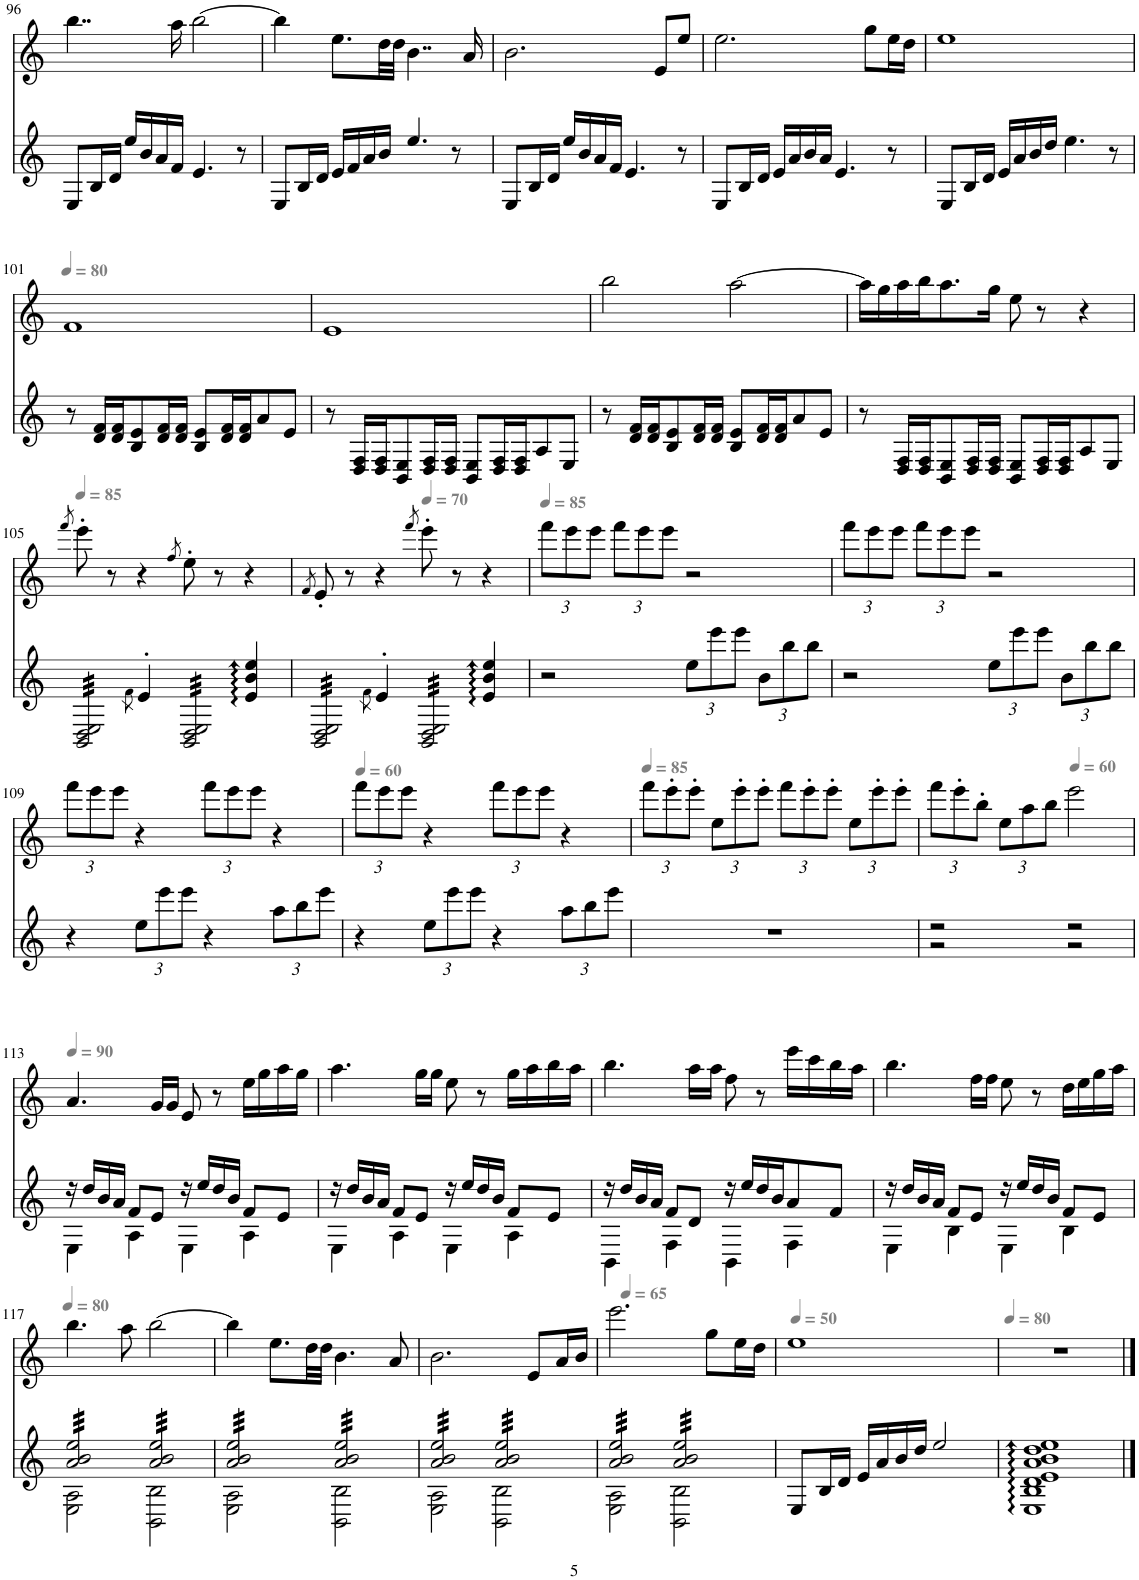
**kern	**kern
*part2	*part1
*staff2	*staff1
*I"琴	*I"尺八
!!LO:PB:g=z
*clefG2	*clefG2
*k[]	*k[]
*M4/4	*M4/4
*met(c)	*met(c)
=96	=96
8E/L	4..bb\
16B/L	.
16d/JJ	.
16ee/LL	.
16b/	.
16a/	.
16f/JJ	16aa\
4.e/	[2bb\
8r	.
=97	=97
8E/L	4bb\]
16B/L	.
16d/JJ	.
16e/LL	8.ee\L
16f/	.
16a/	.
16b/JJ	32dd\LL
.	32dd\JJJ
4.ee/	4..b\
8r	.
.	16a/
=98	=98
8E/L	2.b\
16B/L	.
16d/JJ	.
16ee/LL	.
16b/	.
16a/	.
16f/JJ	.
4.e/	.
.	8e/L
8r	8ee/J
=99	=99
8E/L	2.ee\
16B/L	.
16d/JJ	.
16e/LL	.
16a/	.
16b/	.
16a/JJ	.
4.e/	.
.	8gg\L
8r	16ee\L
.	16dd\JJ
=100	=100
8E/L	1ee
16B/L	.
16d/JJ	.
16e/LL	.
16a/	.
16b/	.
16dd/JJ	.
4.ee\	.
8r	.
!!LO:LB:g=z
=101	=101
*	*MM80
8r	1f
16d/ 16f/LL	.
16d/ 16f/J	.
8B/ 8e/	.
16d/ 16f/L	.
16d/ 16f/JJ	.
8B/ 8e/L	.
16d/ 16f/L	.
16d/ 16f/J	.
8a/	.
8e/J	.
=102	=102
8r	1e
16D/ 16F/LL	.
16D/ 16F/J	.
8BB/ 8E/	.
16D/ 16F/L	.
16D/ 16F/JJ	.
8BB/ 8E/L	.
16D/ 16F/L	.
16D/ 16F/J	.
8A/	.
8E/J	.
=103	=103
8r	2bb\
16d/ 16f/LL	.
16d/ 16f/J	.
8B/ 8e/	.
16d/ 16f/L	.
16d/ 16f/JJ	.
8B/ 8e/L	[2aa\
16d/ 16f/L	.
16d/ 16f/J	.
8a/	.
8e/J	.
=104	=104
8r	16aa\LL]
.	16gg\
16D/ 16F/LL	16aa\
16D/ 16F/J	16bb\J
8BB/ 8E/	8.aa\
16D/ 16F/L	.
16D/ 16F/JJ	16gg\Jk
8BB/ 8E/L	8ee\
16D/ 16F/L	8r
16D/ 16F/J	.
8A/	4r
8E/J	.
!!LO:LB:g=z
=105	=105
*	*MM85
.	8qfff/
*^	*
*tremolo	*	*
32BB/ 32D/ 32E/LLL	4ryy	8eee'\
32BB/ 32D/ 32E/	.	.
32BB/ 32D/ 32E/	.	.
32BB/ 32D/ 32E/	.	.
32BB/ 32D/ 32E/	.	8r
32BB/ 32D/ 32E/	.	.
32BB/ 32D/ 32E/	.	.
32BB/ 32D/ 32E/	.	.
.	8qf\	.
32BB/ 32D/ 32E/	4e'/	4r
32BB/ 32D/ 32E/	.	.
32BB/ 32D/ 32E/	.	.
32BB/ 32D/ 32E/	.	.
32BB/ 32D/ 32E/	.	.
32BB/ 32D/ 32E/	.	.
32BB/ 32D/ 32E/	.	.
32BB/ 32D/ 32E/JJJ	.	.
.	.	8qff/
32BB/ 32D/ 32E/LLL	4ryy	8ee'\
32BB/ 32D/ 32E/	.	.
32BB/ 32D/ 32E/	.	.
32BB/ 32D/ 32E/	.	.
32BB/ 32D/ 32E/	.	8r
32BB/ 32D/ 32E/	.	.
32BB/ 32D/ 32E/	.	.
32BB/ 32D/ 32E/	.	.
32BB/ 32D/ 32E/	4e/ 4b/ 4ee/	4r
32BB/ 32D/ 32E/	.	.
32BB/ 32D/ 32E/	.	.
32BB/ 32D/ 32E/	.	.
32BB/ 32D/ 32E/	.	.
32BB/ 32D/ 32E/	.	.
32BB/ 32D/ 32E/	.	.
32BB/ 32D/ 32E/JJJ	.	.
=106	=106	=106
.	.	8qf/
32BB/ 32D/ 32E/LLL	4ryy	8e'/
32BB/ 32D/ 32E/	.	.
32BB/ 32D/ 32E/	.	.
32BB/ 32D/ 32E/	.	.
32BB/ 32D/ 32E/	.	8r
32BB/ 32D/ 32E/	.	.
32BB/ 32D/ 32E/	.	.
32BB/ 32D/ 32E/	.	.
.	8qf\	.
32BB/ 32D/ 32E/	4e'/	4r
32BB/ 32D/ 32E/	.	.
32BB/ 32D/ 32E/	.	.
32BB/ 32D/ 32E/	.	.
32BB/ 32D/ 32E/	.	.
32BB/ 32D/ 32E/	.	.
32BB/ 32D/ 32E/	.	.
32BB/ 32D/ 32E/JJJ	.	.
*	*	*MM70
.	.	8qfff/
32BB/ 32D/ 32E/LLL	4ryy	8eee'\
32BB/ 32D/ 32E/	.	.
32BB/ 32D/ 32E/	.	.
32BB/ 32D/ 32E/	.	.
32BB/ 32D/ 32E/	.	8r
32BB/ 32D/ 32E/	.	.
32BB/ 32D/ 32E/	.	.
32BB/ 32D/ 32E/	.	.
32BB/ 32D/ 32E/	4e/ 4b/ 4ee/	4r
32BB/ 32D/ 32E/	.	.
32BB/ 32D/ 32E/	.	.
32BB/ 32D/ 32E/	.	.
32BB/ 32D/ 32E/	.	.
32BB/ 32D/ 32E/	.	.
32BB/ 32D/ 32E/	.	.
32BB/ 32D/ 32E/JJJ	.	.
*Xtremolo	*	*
*v	*v	*
=107	=107
*	*Xbrackettup
*	*MM85
2r	12fff\L
.	12eee\
.	12eee\J
.	12fff\L
.	12eee\
.	12eee\J
*Xbrackettup	*
12ee\L	2r
12eee\	.
12eee\J	.
12b\L	.
12bb\	.
12bb\J	.
=108	=108
2r	12fff\L
.	12eee\
.	12eee\J
.	12fff\L
.	12eee\
.	12eee\J
12ee\L	2r
12eee\	.
12eee\J	.
12b\L	.
12bb\	.
12bb\J	.
!!LO:LB:g=z
=109	=109
4r	12fff\L
.	12eee\
.	12eee\J
12ee\L	4r
12eee\	.
12eee\J	.
4r	12fff\L
.	12eee\
.	12eee\J
12aa\L	4r
12bb\	.
12eee\J	.
=110	=110
*	*MM60
4r	12fff\L
.	12eee\
.	12eee\J
12ee\L	4r
12eee\	.
12eee\J	.
4r	12fff\L
.	12eee\
.	12eee\J
12aa\L	4r
12bb\	.
12eee\J	.
=111	=111
*	*MM85
1r	12fff\L
.	12eee'\
.	12eee'\J
.	12ee\L
.	12eee'\
.	12eee'\J
.	12fff\L
.	12eee'\
.	12eee'\J
.	12ee\L
.	12eee'\
.	12eee'\J
=112	=112
*^	*
2r	2r	12fff\L
.	.	12eee'\
.	.	12bb'\J
.	.	12ee\L
.	.	12aa\
.	.	12bb\J
*	*	*MM60
2r	2r	2eee\
!!LO:LB:g=z
=113	=113	=113
*	*	*MM90
16r	4E\	4.a/
16dd/LL	.	.
16b/	.	.
16a/JJ	.	.
8f/L	4A\	.
8e/J	.	16g/LL
.	.	16g/JJ
16r	4E\	8e/
16ee/LL	.	.
16dd/	.	8r
16b/JJ	.	.
8f/L	4A\	16ee\LL
.	.	16gg\
8e/J	.	16aa\
.	.	16gg\JJ
=114	=114	=114
16r	4E\	4.aa\
16dd/LL	.	.
16b/	.	.
16a/JJ	.	.
8f/L	4A\	.
8e/J	.	16gg\LL
.	.	16gg\JJ
16r	4E\	8ee\
16ee/LL	.	.
16dd/	.	8r
16b/JJ	.	.
8f/L	4A\	16gg\LL
.	.	16aa\
8e/J	.	16bb\
.	.	16aa\JJ
=115	=115	=115
16r	4BB\	4.bb\
16dd/LL	.	.
16b/	.	.
16a/JJ	.	.
8f/L	4F\	.
8d/J	.	16aa\LL
.	.	16aa\JJ
16r	4BB\	8ff\
16ee/LL	.	.
16dd/	.	8r
16b/J	.	.
8a/	4F\	16eee\LL
.	.	16ccc\
8f/J	.	16bb\
.	.	16aa\JJ
=116	=116	=116
16r	4E\	4.bb\
16dd/LL	.	.
16b/	.	.
16a/JJ	.	.
8f/L	4B\	.
8e/J	.	16ff\LL
.	.	16ff\JJ
16r	4E\	8ee\
16ee/LL	.	.
16dd/	.	8r
16b/JJ	.	.
8f/L	4B\	16dd\LL
.	.	16ee\
8e/J	.	16gg\
.	.	16aa\JJ
!!LO:LB:g=z
=117	=117	=117
*	*	*MM80
*tremolo	*	*
32a/ 32b/ 32ee/LLL	2E\ 2A\	4.bb\
32a/ 32b/ 32ee/	.	.
32a/ 32b/ 32ee/	.	.
32a/ 32b/ 32ee/	.	.
32a/ 32b/ 32ee/	.	.
32a/ 32b/ 32ee/	.	.
32a/ 32b/ 32ee/	.	.
32a/ 32b/ 32ee/	.	.
32a/ 32b/ 32ee/	.	.
32a/ 32b/ 32ee/	.	.
32a/ 32b/ 32ee/	.	.
32a/ 32b/ 32ee/	.	.
32a/ 32b/ 32ee/	.	8aa\
32a/ 32b/ 32ee/	.	.
32a/ 32b/ 32ee/	.	.
32a/ 32b/ 32ee/JJJ	.	.
32a/ 32b/ 32ee/LLL	2BB\ 2B\	[2bb\
32a/ 32b/ 32ee/	.	.
32a/ 32b/ 32ee/	.	.
32a/ 32b/ 32ee/	.	.
32a/ 32b/ 32ee/	.	.
32a/ 32b/ 32ee/	.	.
32a/ 32b/ 32ee/	.	.
32a/ 32b/ 32ee/	.	.
32a/ 32b/ 32ee/	.	.
32a/ 32b/ 32ee/	.	.
32a/ 32b/ 32ee/	.	.
32a/ 32b/ 32ee/	.	.
32a/ 32b/ 32ee/	.	.
32a/ 32b/ 32ee/	.	.
32a/ 32b/ 32ee/	.	.
32a/ 32b/ 32ee/JJJ	.	.
=118	=118	=118
32a/ 32b/ 32ee/LLL	2E\ 2A\	4bb\]
32a/ 32b/ 32ee/	.	.
32a/ 32b/ 32ee/	.	.
32a/ 32b/ 32ee/	.	.
32a/ 32b/ 32ee/	.	.
32a/ 32b/ 32ee/	.	.
32a/ 32b/ 32ee/	.	.
32a/ 32b/ 32ee/	.	.
32a/ 32b/ 32ee/	.	8.ee\L
32a/ 32b/ 32ee/	.	.
32a/ 32b/ 32ee/	.	.
32a/ 32b/ 32ee/	.	.
32a/ 32b/ 32ee/	.	.
32a/ 32b/ 32ee/	.	.
32a/ 32b/ 32ee/	.	32dd\LL
32a/ 32b/ 32ee/JJJ	.	32dd\JJJ
32a/ 32b/ 32ee/LLL	2BB\ 2B\	4.b\
32a/ 32b/ 32ee/	.	.
32a/ 32b/ 32ee/	.	.
32a/ 32b/ 32ee/	.	.
32a/ 32b/ 32ee/	.	.
32a/ 32b/ 32ee/	.	.
32a/ 32b/ 32ee/	.	.
32a/ 32b/ 32ee/	.	.
32a/ 32b/ 32ee/	.	.
32a/ 32b/ 32ee/	.	.
32a/ 32b/ 32ee/	.	.
32a/ 32b/ 32ee/	.	.
32a/ 32b/ 32ee/	.	8a/
32a/ 32b/ 32ee/	.	.
32a/ 32b/ 32ee/	.	.
32a/ 32b/ 32ee/JJJ	.	.
=119	=119	=119
32a/ 32b/ 32ee/LLL	2E\ 2A\	2.b\
32a/ 32b/ 32ee/	.	.
32a/ 32b/ 32ee/	.	.
32a/ 32b/ 32ee/	.	.
32a/ 32b/ 32ee/	.	.
32a/ 32b/ 32ee/	.	.
32a/ 32b/ 32ee/	.	.
32a/ 32b/ 32ee/	.	.
32a/ 32b/ 32ee/	.	.
32a/ 32b/ 32ee/	.	.
32a/ 32b/ 32ee/	.	.
32a/ 32b/ 32ee/	.	.
32a/ 32b/ 32ee/	.	.
32a/ 32b/ 32ee/	.	.
32a/ 32b/ 32ee/	.	.
32a/ 32b/ 32ee/JJJ	.	.
32a/ 32b/ 32ee/LLL	2BB\ 2B\	.
32a/ 32b/ 32ee/	.	.
32a/ 32b/ 32ee/	.	.
32a/ 32b/ 32ee/	.	.
32a/ 32b/ 32ee/	.	.
32a/ 32b/ 32ee/	.	.
32a/ 32b/ 32ee/	.	.
32a/ 32b/ 32ee/	.	.
32a/ 32b/ 32ee/	.	8e/L
32a/ 32b/ 32ee/	.	.
32a/ 32b/ 32ee/	.	.
32a/ 32b/ 32ee/	.	.
32a/ 32b/ 32ee/	.	16a/L
32a/ 32b/ 32ee/	.	.
32a/ 32b/ 32ee/	.	16b/JJ
32a/ 32b/ 32ee/JJJ	.	.
=120	=120	=120
*	*	*MM65
32a/ 32b/ 32ee/LLL	2E\ 2A\	2.eee\
32a/ 32b/ 32ee/	.	.
32a/ 32b/ 32ee/	.	.
32a/ 32b/ 32ee/	.	.
32a/ 32b/ 32ee/	.	.
32a/ 32b/ 32ee/	.	.
32a/ 32b/ 32ee/	.	.
32a/ 32b/ 32ee/	.	.
32a/ 32b/ 32ee/	.	.
32a/ 32b/ 32ee/	.	.
32a/ 32b/ 32ee/	.	.
32a/ 32b/ 32ee/	.	.
32a/ 32b/ 32ee/	.	.
32a/ 32b/ 32ee/	.	.
32a/ 32b/ 32ee/	.	.
32a/ 32b/ 32ee/JJJ	.	.
32a/ 32b/ 32ee/LLL	2BB\ 2B\	.
32a/ 32b/ 32ee/	.	.
32a/ 32b/ 32ee/	.	.
32a/ 32b/ 32ee/	.	.
32a/ 32b/ 32ee/	.	.
32a/ 32b/ 32ee/	.	.
32a/ 32b/ 32ee/	.	.
32a/ 32b/ 32ee/	.	.
32a/ 32b/ 32ee/	.	8gg\L
32a/ 32b/ 32ee/	.	.
32a/ 32b/ 32ee/	.	.
32a/ 32b/ 32ee/	.	.
32a/ 32b/ 32ee/	.	16ee\L
32a/ 32b/ 32ee/	.	.
32a/ 32b/ 32ee/	.	16dd\JJ
32a/ 32b/ 32ee/JJJ	.	.
*Xtremolo	*	*
*v	*v	*
=121	=121
*	*MM50
8E/L	1ee
16B/L	.
16d/JJ	.
16e/LL	.
16a/	.
16b/	.
16dd/JJ	.
2ee/	.
=122	=122
*	*MM80
1E 1B 1d 1e 1a 1b 1dd 1ee	1r
==	==
*-	*-
